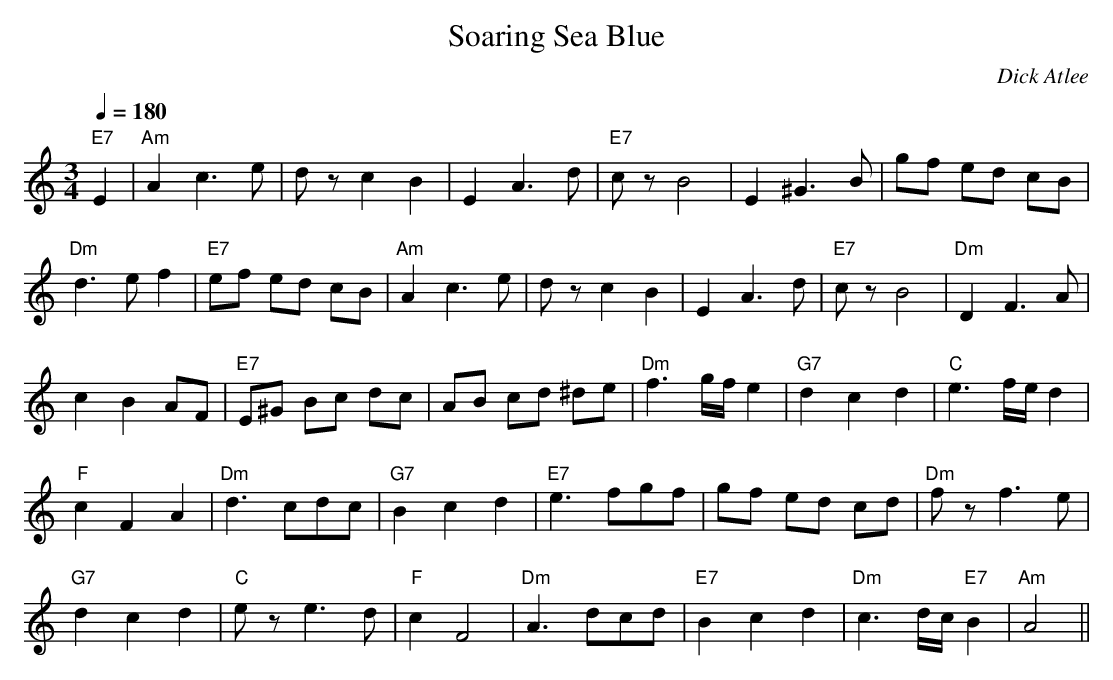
X:1
T:Soaring Sea Blue
M:3/4
L:1/4
Q:1/4=180
C:Dick Atlee
K:Am
"E7" E | "Am" A c>e | d/2 z/2 c B | E A> d | "E7" c/2 z/2 B2 |
E ^G>B | g/2f/2 e/2d/2 c/2B/2 | !
"Dm" d>e f | "E7" e/2f/2 e/2d/2 c/2B/2 | "Am" A c>e | d/2 z/2 c B |
E A> d | "E7" c/2 z/2 B2 | "Dm" D F>A | !
c B A/2F/2 | "E7" E/2^G/2 B/2c/2 d/2c/2 |
A/2B/2 c/2d/2 ^d/2e/2 | "Dm" f3/2 g/4f/4 e | "G7" d c d | "C" e3/2 f/4e/4 d | !
"F" c F A | "Dm" d3/2 c/2d/2c/2 | "G7" B c d | "E7" e3/2 f/2g/2f/2 |
g/2f/2 e/2d/2 c/2d/2 | "Dm" f/2 z/2 f3/2 e/2 | !
"G7" d c d | "C" e/2 z/2 e3/2 d/2 | "F" c F2 |
"Dm" A3/2 d/2c/2d/2 | "E7" B c d | "Dm" c3/2 d/4c/4"E7" B | "Am" A2 ||
